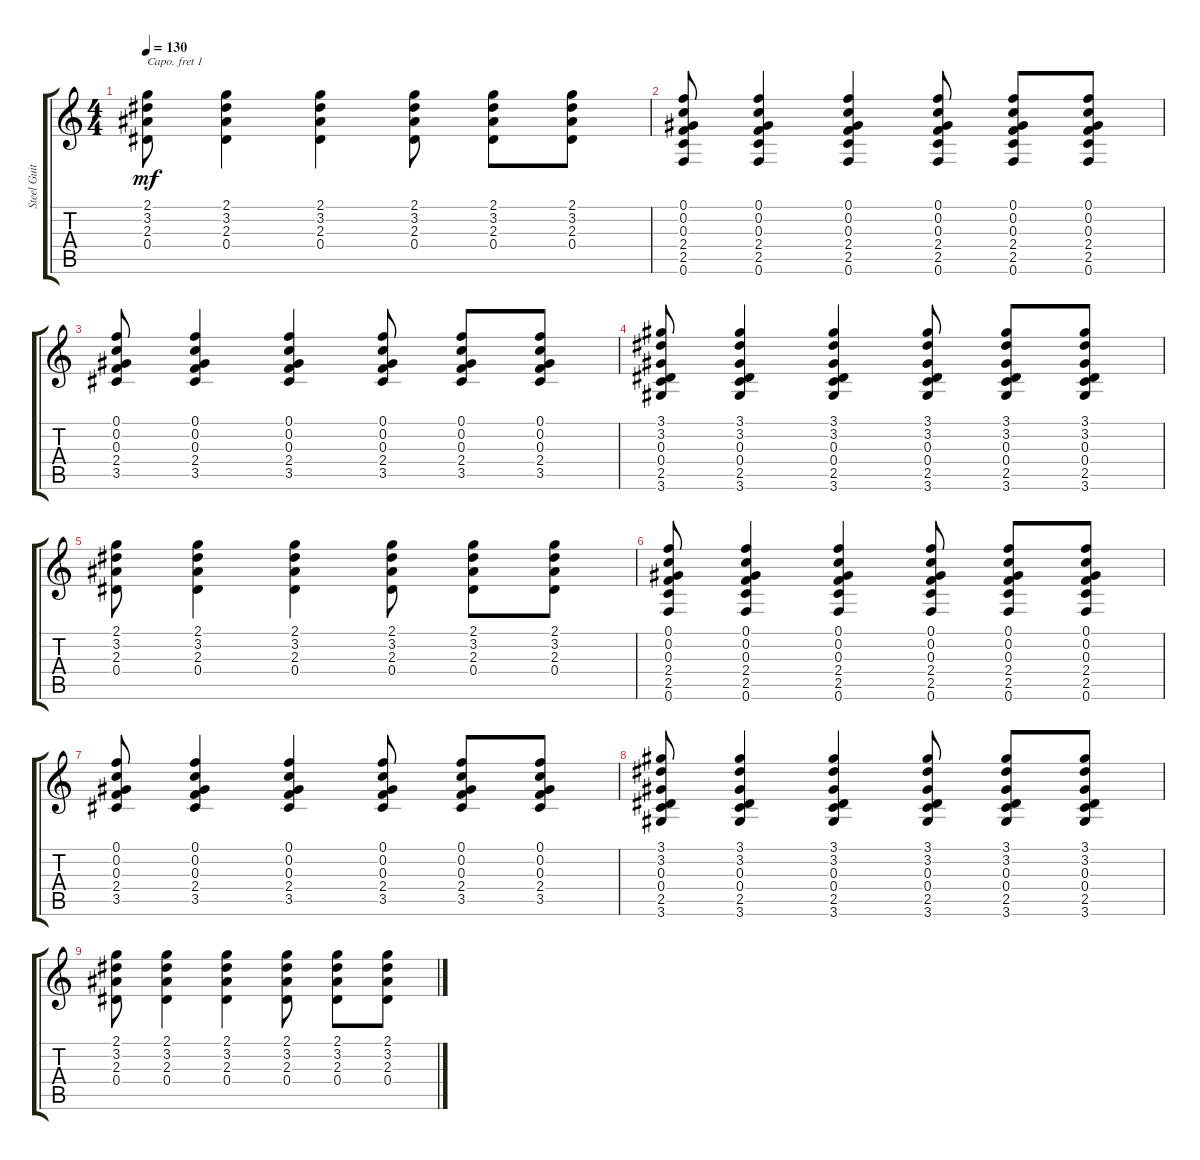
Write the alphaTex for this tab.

\track ("Steel Guitar" "Steel Guit") {instrument acousticguitarsteel}
\staff {score tabs}
\capo 1
\tuning (E4 B3 G3 D3 A2 E2) {hide}
\ts (4 4)
\tempo 130
\clef g2
\ks c
(2.1 3.2 2.3 0.4).8{dy mf} (2.1 3.2 2.3 0.4).4 (2.1 3.2 2.3 0.4).4 (2.1 3.2 2.3 0.4).8 (2.1 3.2 2.3 0.4).8 (2.1 3.2 2.3 0.4).8 |
(0.1 0.2 0.3 2.4 2.5 0.6).8 (0.1 0.2 0.3 2.4 2.5 0.6).4 (0.1 0.2 0.3 2.4 2.5 0.6).4 (0.1 0.2 0.3 2.4 2.5 0.6).8 (0.1 0.2 0.3 2.4 2.5 0.6).8 (0.1 0.2 0.3 2.4 2.5 0.6).8 |
(0.1 0.2 0.3 2.4 3.5).8 (0.1 0.2 0.3 2.4 3.5).4 (0.1 0.2 0.3 2.4 3.5).4 (0.1 0.2 0.3 2.4 3.5).8 (0.1 0.2 0.3 2.4 3.5).8 (0.1 0.2 0.3 2.4 3.5).8 |
(3.1 3.2 0.3 0.4 2.5 3.6).8 (3.1 3.2 0.3 0.4 2.5 3.6).4 (3.1 3.2 0.3 0.4 2.5 3.6).4 (3.1 3.2 0.3 0.4 2.5 3.6).8 (3.1 3.2 0.3 0.4 2.5 3.6).8 (3.1 3.2 0.3 0.4 2.5 3.6).8 |
(2.1 3.2 2.3 0.4).8 (2.1 3.2 2.3 0.4).4 (2.1 3.2 2.3 0.4).4 (2.1 3.2 2.3 0.4).8 (2.1 3.2 2.3 0.4).8 (2.1 3.2 2.3 0.4).8 |
(0.1 0.2 0.3 2.4 2.5 0.6).8 (0.1 0.2 0.3 2.4 2.5 0.6).4 (0.1 0.2 0.3 2.4 2.5 0.6).4 (0.1 0.2 0.3 2.4 2.5 0.6).8 (0.1 0.2 0.3 2.4 2.5 0.6).8 (0.1 0.2 0.3 2.4 2.5 0.6).8 |
(0.1 0.2 0.3 2.4 3.5).8 (0.1 0.2 0.3 2.4 3.5).4 (0.1 0.2 0.3 2.4 3.5).4 (0.1 0.2 0.3 2.4 3.5).8 (0.1 0.2 0.3 2.4 3.5).8 (0.1 0.2 0.3 2.4 3.5).8 |
(3.1 3.2 0.3 0.4 2.5 3.6).8 (3.1 3.2 0.3 0.4 2.5 3.6).4 (3.1 3.2 0.3 0.4 2.5 3.6).4 (3.1 3.2 0.3 0.4 2.5 3.6).8 (3.1 3.2 0.3 0.4 2.5 3.6).8 (3.1 3.2 0.3 0.4 2.5 3.6).8 |
(2.1 3.2 2.3 0.4).8 (2.1 3.2 2.3 0.4).4 (2.1 3.2 2.3 0.4).4 (2.1 3.2 2.3 0.4).8 (2.1 3.2 2.3 0.4).8 (2.1 3.2 2.3 0.4).8
